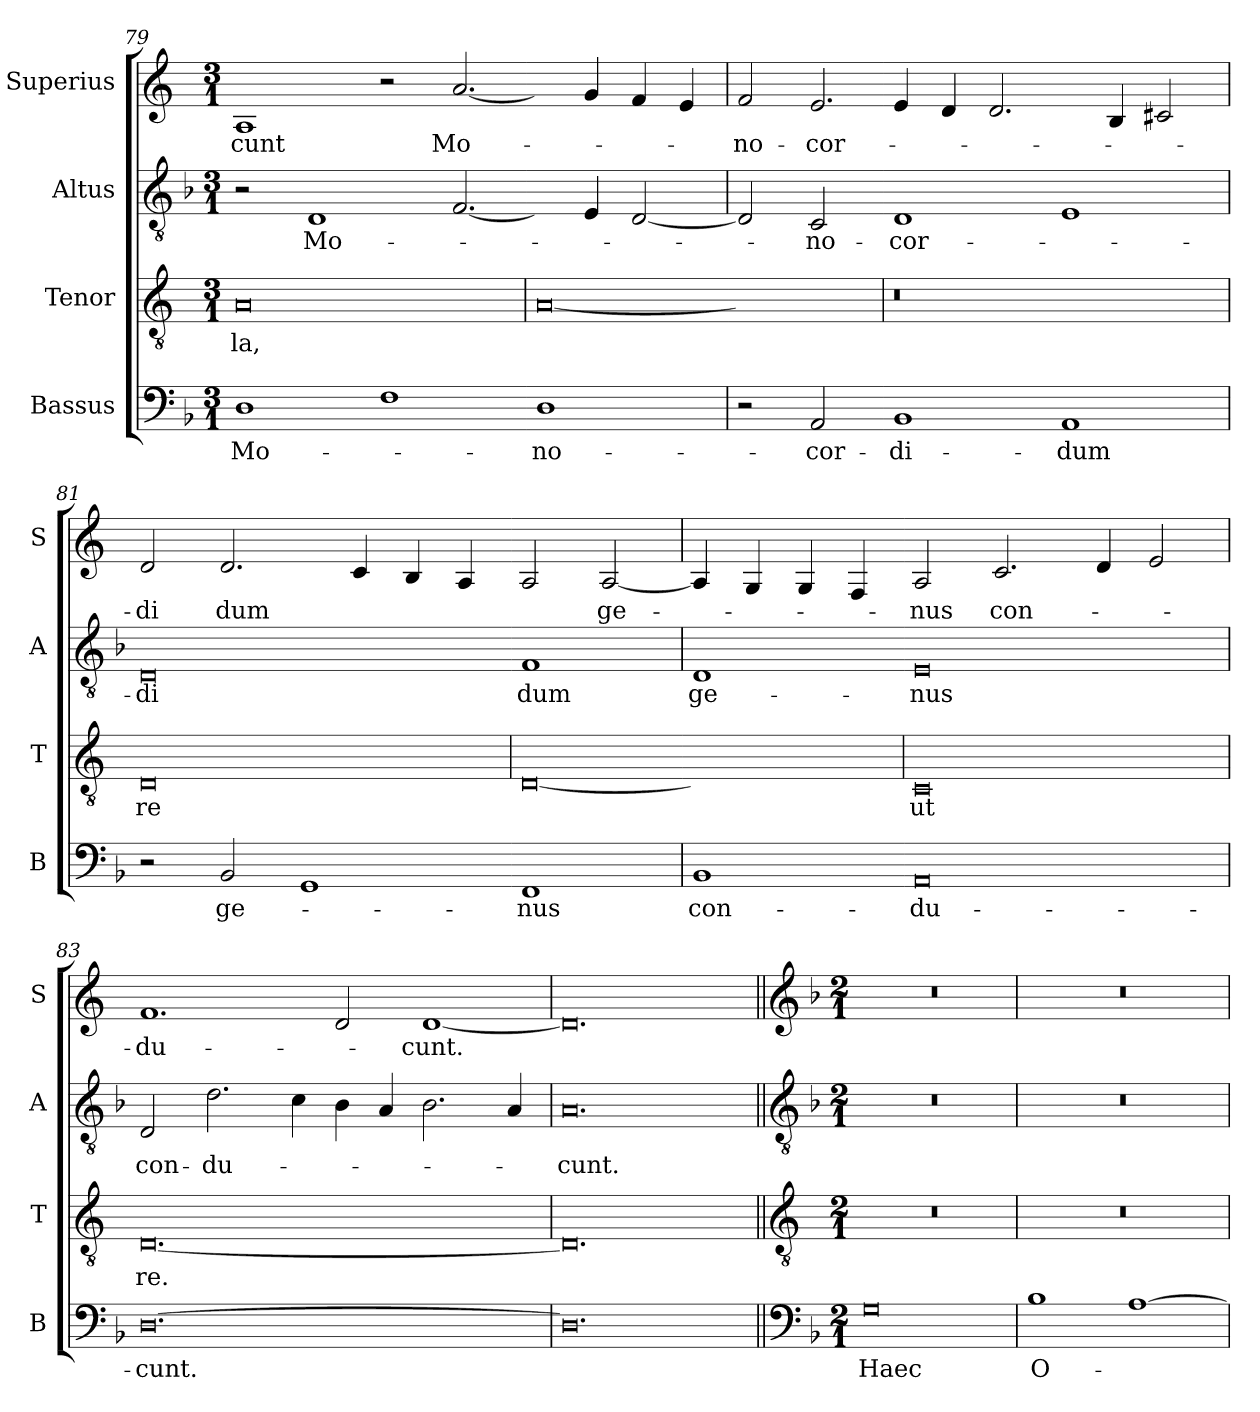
**kern	**text	**kern	**text	**kern	**text	**kern	**text
*part4	*part4	*part3	*part3	*part2	*part2	*part1	*part1
*staff4	*staff4	*staff3	*staff3	*staff2	*staff2	*staff1	*staff1
*I"Bassus	*	*I"Tenor	*	*I"Altus	*	*I"Superius	*
*I'B	*	*I'T	*	*I'A	*	*I'S	*
*clefF4	*	*clefGv2	*	*clefGv2	*	*clefG2	*
*k[b-]	*	*k[]	*	*k[b-]	*	*k[]	*
*M3/1	*	*M3/1	*	*M3/1	*	*M3/1	*
=79	=79	=79	=79	=79	=79	=79	=79
1D	Mo-	[y0A	la,	2r	.	1A	-cunt
.	.	.	.	1D	Mo-	.	.
1F	.	.	.	.	.	2r	.
!	!	!	!	!LO:N:vis=2.	!	!LO:N:vis=2.	!
.	.	.	.	[2F/	.	[2a/	Mo-
=-	=-	=	=-	=-	=-	=-	=-
!	!	!LO:N:vis=0	!	!	!	!	!
1D	-no-	1A_	.	4F/yy]	.	4a/yy]	.
.	.	.	.	4E/	.	4g/	.
.	.	.	.	[2D/	.	4f/	.
.	.	.	.	.	.	4e/	.
=80	=80	=80-	=80	=80	=80	=80	=80
2r	.	1Ayy]	.	2D/]	.	2f/	-no-
!	!	!	!	!	!	!LO:N:vis=2.	!
2AA/	-cor-	.	.	2C/	-no-	2e/	-cor-
=-	=-	=	=-	=-	=-	=-	=-
1BB-	-di-	0r	.	1D	-cor-	4e	.
.	.	.	.	.	.	4d/	.
.	.	.	.	.	.	2.d/	.
1AA	-dum	.	.	1E	.	.	.
.	.	.	.	.	.	4B/	.
.	.	.	.	.	.	2c#X/	.
=81	=81	=81	=81	=81	=81	=81	=81
2r	.	[y0D	re	0D	-di	2d/	-di
2BB-/	ge-	.	.	.	.	2.d/	dum
1GG	.	.	.	.	.	.	.
.	.	.	.	.	.	4c/	.
.	.	.	.	.	.	4B/	.
.	.	.	.	.	.	4A/	.
=-	=-	=	=-	=-	=-	=-	=-
!	!	!LO:N:vis=0	!	!	!	!	!
1FF	-nus	1D_	.	1F	dum	2A/	.
.	.	.	.	.	.	[2A/	ge-
=82	=82	=82-	=82	=82	=82	=82	=82
1BB-	con-	1Dyy]	.	1D	ge-	4A/]	.
.	.	.	.	.	.	4G/	.
.	.	.	.	.	.	4G/	.
.	.	.	.	.	.	4F/	.
=-	=-	=	=-	=-	=-	=-	=-
0AA	-du-	0C	ut	0E	-nus	2A/	-nus
.	.	.	.	.	.	2.c/	con-
.	.	.	.	.	.	4d/	.
.	.	.	.	.	.	2e/	.
=83	=83	=83	=83	=83	=83	=83	=83
[0.D	-cunt.	[0.D	re.	2D/	con-	1.f	-du-
.	.	.	.	2.d\	-du-	.	.
.	.	.	.	4c\	.	.	.
.	.	.	.	4B-\	.	2d/	.
.	.	.	.	4A/	.	.	.
.	.	.	.	2.B-\	.	[1d	-cunt.
.	.	.	.	4A/	.	.	.
=84	=84	=84	=84	=84	=84	=84	=84
0.D]	.	0.D]	.	0.A	-cunt.	0.d]	.
!!LO:LB:g=z
=85||	=85||	=85||	=85||	=85||	=85||	=85||	=85||
*clefF4	*	*clefGv2	*	*clefGv2	*	*clefG2	*
*k[b-]	*	*k[]	*	*k[b-]	*	*k[b-]	*
*M2/1	*	*M2/1	*	*M2/1	*	*M2/1	*
0G	Haec	0r	.	0r	.	0r	.
=86	=86	=86	=86	=86	=86	=86	=86
1B-	O-	0r	.	0r	.	0r	.
[1A	.	.	.	.	.	.	.
=	=	=	=	=	=	=	=
*-	*-	*-	*-	*-	*-	*-	*-
